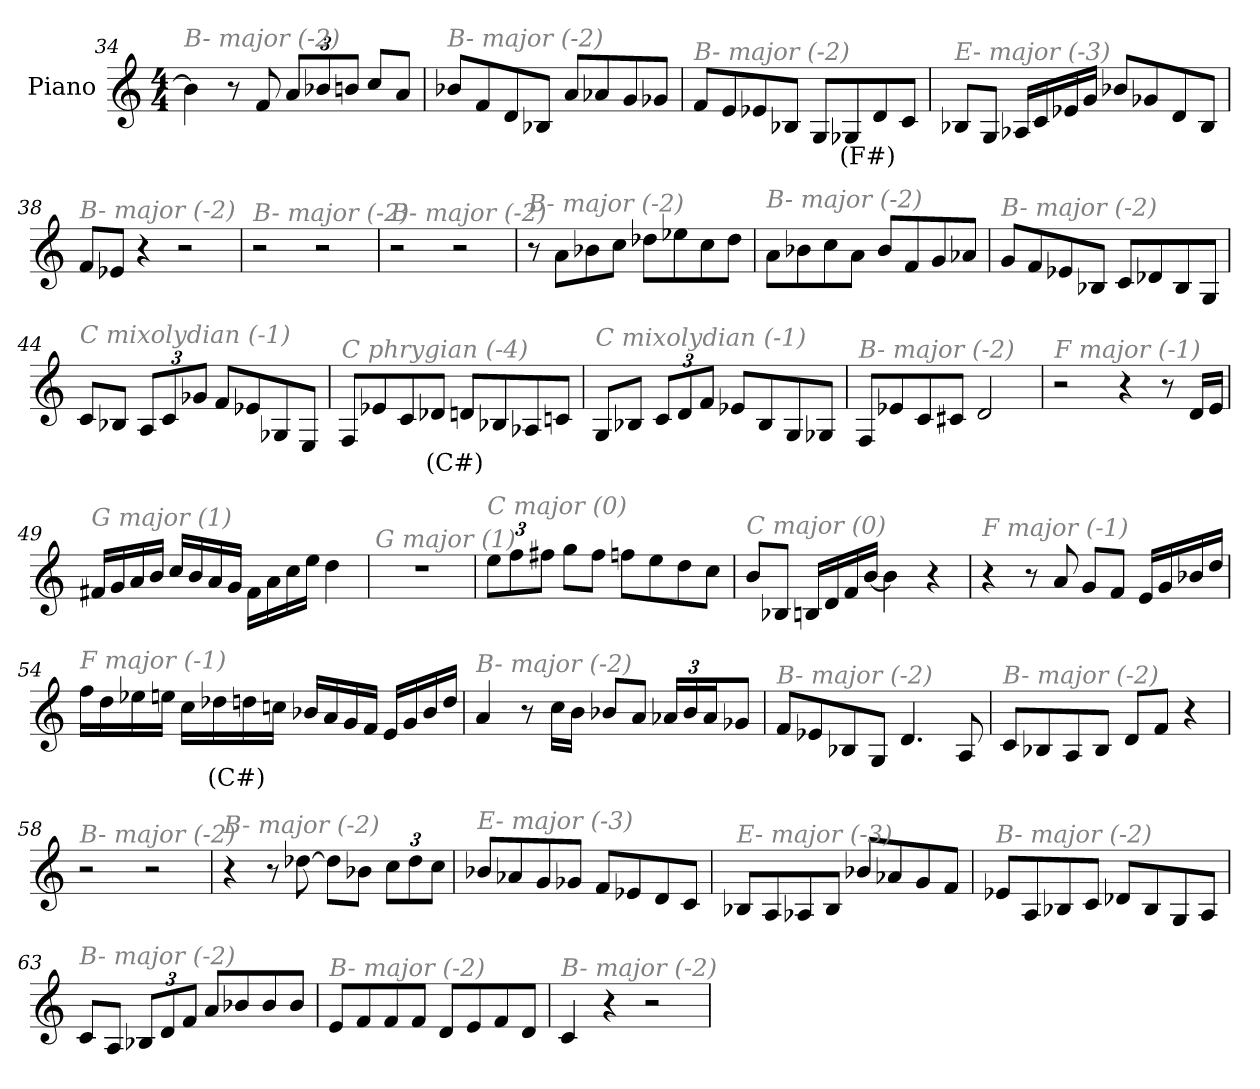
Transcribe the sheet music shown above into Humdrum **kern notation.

**kern	**text
*part1	*part1
*staff1	*staff1
*I"Piano	*
*I'Pno	*
!!LO:LB:g=z
*clefG2	*
*k[]	*
*M4/4	*
=34	=34
!LO:TX:i:color=#808080:t=B- major (-2)	!
4b-\]	.
8r	.
8f/	.
*Xbrackettup	*
12a/L	.
12b-X/	.
12bn/J	.
8cc/L	.
8a/J	.
=35	=35
!LO:TX:i:color=#808080:t=B- major (-2)	!
8b-X/L	.
8f/	.
8d/	.
8B-X/J	.
8a/L	.
8a-X/	.
8g/	.
8g-X/J	.
=36	=36
!LO:TX:i:color=#808080:t=B- major (-2)	!
8f/L	.
8e/	.
8e-X/	.
8B-X/J	.
8G/L	.
8G-Xi/	(F#)
8d/	.
8c/J	.
!!LO:LB:g=z
=37	=37
!LO:TX:i:color=#808080:t=E- major (-3)	!
8B-X/L	.
8G/J	.
16A-X/LL	.
16c/	.
16e-X/	.
16g/JJ	.
8b-X/L	.
8g-X/	.
8d/	.
8B-/J	.
=38	=38
!LO:TX:i:color=#808080:t=B- major (-2)	!
8f/L	.
8e-X/J	.
4r	.
2r	.
=39	=39
!LO:TX:i:color=#808080:t=B- major (-2)	!
2r	.
2r	.
=40	=40
!LO:TX:i:color=#808080:t=B- major (-2)	!
2r	.
2r	.
=41	=41
!LO:TX:i:color=#808080:t=B- major (-2)	!
8r	.
8a\L	.
8b-X\	.
8cc\J	.
8dd-X\L	.
8ee-X\	.
8cc\	.
8dd-\J	.
!!LO:PB:g=z
=42	=42
!LO:TX:i:color=#808080:t=B- major (-2)	!
8a\L	.
8b-X\	.
8cc\	.
8a\J	.
8b-/L	.
8f/	.
8g/	.
8a-X/J	.
=43	=43
!LO:TX:i:color=#808080:t=B- major (-2)	!
8g/L	.
8f/	.
8e-X/	.
8B-X/J	.
8c/L	.
8d-X/	.
8B-/	.
8G/J	.
=44	=44
!LO:TX:i:color=#808080:t=C mixolydian (-1)	!
8c/L	.
8B-X/J	.
12A/L	.
12c/	.
12g-X/J	.
8f/L	.
8e-X/	.
8G-X/	.
8E/J	.
=45	=45
!LO:TX:i:color=#808080:t=C phrygian (-4)	!
8F/L	.
8e-X/	.
8c/	.
8d-Xi/J	(C#)
8d/L	.
8B-X/	.
8A-X/	.
8cn/J	.
!!LO:LB:g=z
=46	=46
!LO:TX:i:color=#808080:t=C mixolydian (-1)	!
8G/L	.
8B-X/J	.
12c/L	.
12d/	.
12f/J	.
8e-X/L	.
8B-/	.
8G/	.
8G-X/J	.
=47	=47
!LO:TX:i:color=#808080:t=B- major (-2)	!
8F/L	.
8e-X/	.
8c/	.
8c#X/J	.
2d/	.
=48	=48
!LO:TX:i:color=#808080:t=F major (-1)	!
2r	.
4r	.
8r	.
16d/LL	.
16e/JJ	.
=49	=49
!LO:TX:i:color=#808080:t=G major (1)	!
16f#X/LL	.
16g/	.
16a/	.
16b/JJ	.
16cc/LL	.
16b/	.
16a/	.
16g/JJ	.
16f#\LL	.
16a\	.
16cc\	.
16ee\JJ	.
4dd\	.
!!LO:LB:g=z
=50	=50
!LO:TX:i:color=#808080:t=G major (1)	!
1r	.
=51	=51
!LO:TX:i:color=#808080:t=C major (0)	!
12ee\L	.
12ff\	.
12ff#X\J	.
8gg\L	.
8ff#\J	.
8ffn\L	.
8ee\	.
8dd\	.
8cc\J	.
=52	=52
!LO:TX:i:color=#808080:t=C major (0)	!
8b/L	.
8B-X/J	.
16Bn/LL	.
16d/	.
16f/	.
[16b/JJ	.
4b\]	.
4r	.
=53	=53
!LO:TX:i:color=#808080:t=F major (-1)	!
4r	.
8r	.
8a/	.
8g/L	.
8f/J	.
16e/LL	.
16g/	.
16b-X/	.
16dd/JJ	.
!!LO:LB:g=z
=54	=54
!LO:TX:i:color=#808080:t=F major (-1)	!
16ff\LL	.
16dd\	.
16ee-X\	.
16een\JJ	.
16cc\LL	.
16dd-Xi\	(C#)
16dd\	.
16ccn\JJ	.
16b-X/LL	.
16a/	.
16g/	.
16f/JJ	.
16e/LL	.
16g/	.
16b-/	.
16dd/JJ	.
=55	=55
!LO:TX:i:color=#808080:t=B- major (-2)	!
4a/	.
8r	.
16cc\LL	.
16b\JJ	.
8b-X/L	.
8a/J	.
24a-X/LL	.
24b-/	.
24a-/J	.
8g-X/J	.
=56	=56
!LO:TX:i:color=#808080:t=B- major (-2)	!
8f/L	.
8e-X/	.
8B-X/	.
8G/J	.
4.d/	.
8A/	.
!!LO:LB:g=z
=57	=57
!LO:TX:i:color=#808080:t=B- major (-2)	!
8c/L	.
8B-X/	.
8A/	.
8B-/J	.
8d/L	.
8f/J	.
4r	.
=58	=58
!LO:TX:i:color=#808080:t=B- major (-2)	!
2r	.
2r	.
=59	=59
!LO:TX:i:color=#808080:t=B- major (-2)	!
4r	.
8r	.
[8dd-X\	.
8dd-\L]	.
8b-X\J	.
12cc\L	.
12dd-\	.
12cc\J	.
=60	=60
!LO:TX:i:color=#808080:t=E- major (-3)	!
8b-X/L	.
8a-X/	.
8g/	.
8g-X/J	.
8f/L	.
8e-X/	.
8d/	.
8c/J	.
!!LO:LB:g=z
=61	=61
!LO:TX:i:color=#808080:t=E- major (-3)	!
8B-X/L	.
8A/	.
8A-X/	.
8B-/J	.
8b-X/L	.
8a-X/	.
8g/	.
8f/J	.
=62	=62
!LO:TX:i:color=#808080:t=B- major (-2)	!
8e-X/L	.
8A/	.
8B-X/	.
8c/J	.
8d-X/L	.
8B-/	.
8G/	.
8A/J	.
=63	=63
!LO:TX:i:color=#808080:t=B- major (-2)	!
8c/L	.
8A/J	.
12B-X/L	.
12d/	.
12f/J	.
8a/L	.
8b-X/	.
8b-/	.
8b-/J	.
=64	=64
!LO:TX:i:color=#808080:t=B- major (-2)	!
8e/L	.
8f/	.
8f/	.
8f/J	.
8d/L	.
8e/	.
8f/	.
8d/J	.
!!LO:LB:g=z
=65	=65
!LO:TX:i:color=#808080:t=B- major (-2)	!
4c/	.
4r	.
2r	.
=	=
*-	*-
